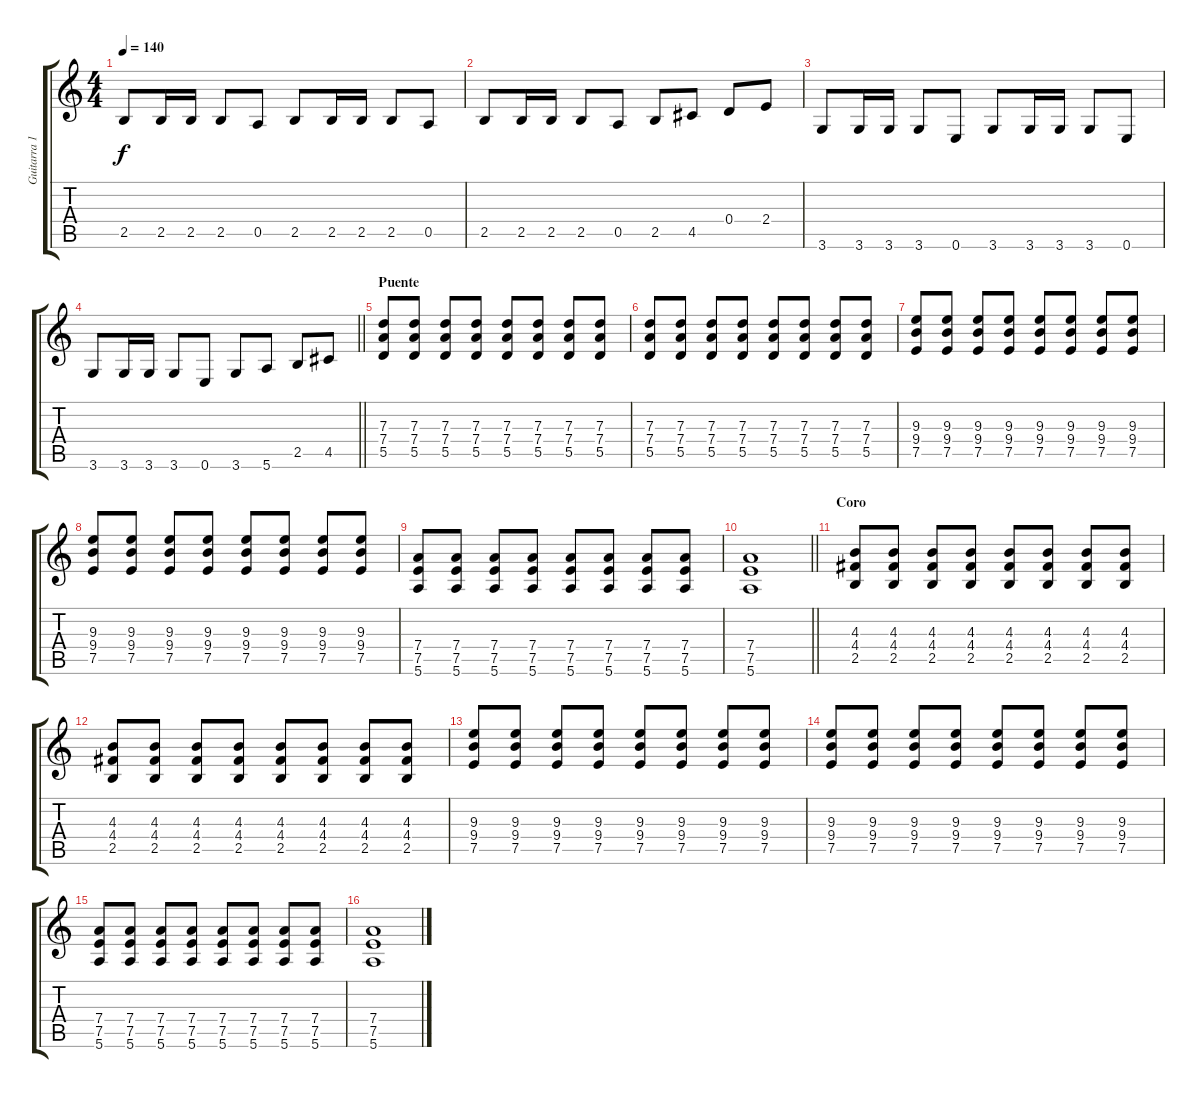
\track ("Guitarra 1" "Guitarra 1") {instrument electricguitarclean}
\staff {score tabs}
\tuning (E4 B3 G3 D3 A2 E2) {hide}
\ts (4 4)
\tempo 140
\clef g2
\ks c
2.5.8{dy f} 2.5.16 2.5.16 2.5.8 0.5.8 2.5.8 2.5.16 2.5.16 2.5.8 0.5.8 |
2.5.8 2.5.16 2.5.16 2.5.8 0.5.8 2.5.8 4.5.8 0.4.8 2.4.8 |
3.6.8 3.6.16 3.6.16 3.6.8 0.6.8 3.6.8 3.6.16 3.6.16 3.6.8 0.6.8 |
\barLineRight lightlight
3.6.8 3.6.16 3.6.16 3.6.8 0.6.8 3.6.8 5.6.8 2.5.8 4.5.8 |
\section ("" "Puente")
(7.3 7.4 5.5).8{instrument distortionguitar} (7.3 7.4 5.5).8 (7.3 7.4 5.5).8 (7.3 7.4 5.5).8 (7.3 7.4 5.5).8 (7.3 7.4 5.5).8 (7.3 7.4 5.5).8 (7.3 7.4 5.5).8 |
(7.3 7.4 5.5).8 (7.3 7.4 5.5).8 (7.3 7.4 5.5).8 (7.3 7.4 5.5).8 (7.3 7.4 5.5).8 (7.3 7.4 5.5).8 (7.3 7.4 5.5).8 (7.3 7.4 5.5).8 |
(9.3 9.4 7.5).8 (9.3 9.4 7.5).8 (9.3 9.4 7.5).8 (9.3 9.4 7.5).8 (9.3 9.4 7.5).8 (9.3 9.4 7.5).8 (9.3 9.4 7.5).8 (9.3 9.4 7.5).8 |
(9.3 9.4 7.5).8 (9.3 9.4 7.5).8 (9.3 9.4 7.5).8 (9.3 9.4 7.5).8 (9.3 9.4 7.5).8 (9.3 9.4 7.5).8 (9.3 9.4 7.5).8 (9.3 9.4 7.5).8 |
(7.4 7.5 5.6).8 (7.4 7.5 5.6).8 (7.4 7.5 5.6).8 (7.4 7.5 5.6).8 (7.4 7.5 5.6).8 (7.4 7.5 5.6).8 (7.4 7.5 5.6).8 (7.4 7.5 5.6).8 |
\barLineRight lightlight
(7.4 7.5 5.6).1 |
\section ("" "Coro")
(4.3 4.4 2.5).8 (4.3 4.4 2.5).8 (4.3 4.4 2.5).8 (4.3 4.4 2.5).8 (4.3 4.4 2.5).8 (4.3 4.4 2.5).8 (4.3 4.4 2.5).8 (4.3 4.4 2.5).8 |
(4.3 4.4 2.5).8 (4.3 4.4 2.5).8 (4.3 4.4 2.5).8 (4.3 4.4 2.5).8 (4.3 4.4 2.5).8 (4.3 4.4 2.5).8 (4.3 4.4 2.5).8 (4.3 4.4 2.5).8 |
(9.3 9.4 7.5).8 (9.3 9.4 7.5).8 (9.3 9.4 7.5).8 (9.3 9.4 7.5).8 (9.3 9.4 7.5).8 (9.3 9.4 7.5).8 (9.3 9.4 7.5).8 (9.3 9.4 7.5).8 |
(9.3 9.4 7.5).8 (9.3 9.4 7.5).8 (9.3 9.4 7.5).8 (9.3 9.4 7.5).8 (9.3 9.4 7.5).8 (9.3 9.4 7.5).8 (9.3 9.4 7.5).8 (9.3 9.4 7.5).8 |
(7.4 7.5 5.6).8 (7.4 7.5 5.6).8 (7.4 7.5 5.6).8 (7.4 7.5 5.6).8 (7.4 7.5 5.6).8 (7.4 7.5 5.6).8 (7.4 7.5 5.6).8 (7.4 7.5 5.6).8 |
(7.4 7.5 5.6).1
